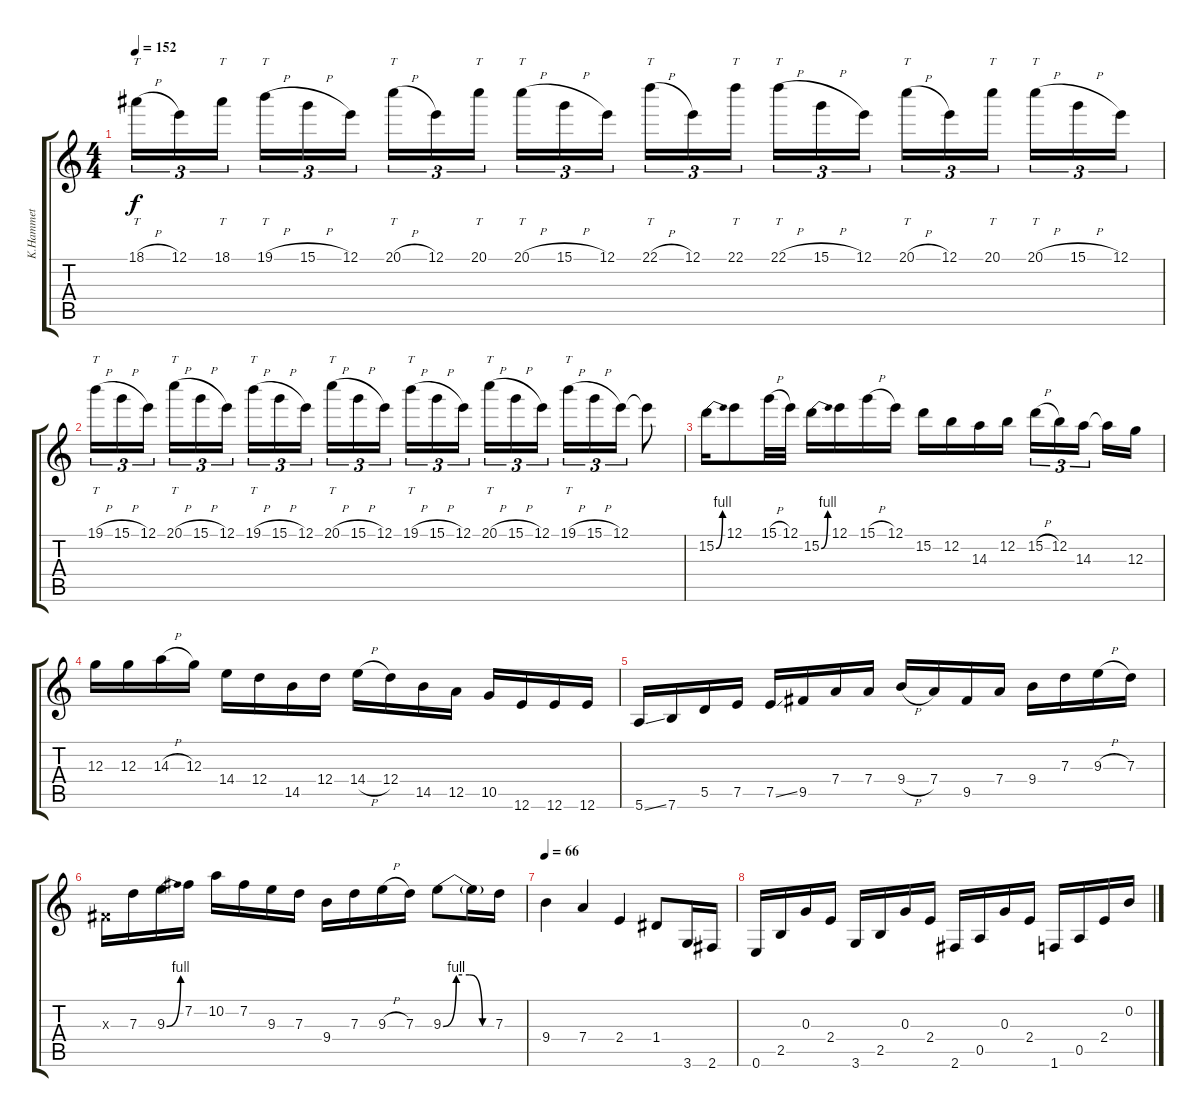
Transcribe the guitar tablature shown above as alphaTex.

\track ("K.Hammet" "K.Hammet") {instrument distortionguitar}
\staff {score tabs}
\tuning (E4 B3 G3 D3 A2 E2) {hide}
\ts (4 4)
\tempo 152
\clef g2
\ks c
18.1{h}.16{tt tu (3 2) dy f} 12.1.16{tu (3 2)} 18.1.16{tt tu (3 2)} 19.1{h}.16{tt tu (3 2)} 15.1{h}.16{tu (3 2)} 12.1.16{tu (3 2)} 20.1{h}.16{tt tu (3 2)} 12.1.16{tu (3 2)} 20.1.16{tt tu (3 2)} 20.1{h}.16{tt tu (3 2)} 15.1{h}.16{tu (3 2)} 12.1.16{tu (3 2)} 22.1{h}.16{tt tu (3 2)} 12.1.16{tu (3 2)} 22.1.16{tt tu (3 2)} 22.1{h}.16{tt tu (3 2)} 15.1{h}.16{tu (3 2)} 12.1.16{tu (3 2)} 20.1{h}.16{tt tu (3 2)} 12.1.16{tu (3 2)} 20.1.16{tt tu (3 2)} 20.1{h}.16{tt tu (3 2)} 15.1{h}.16{tu (3 2)} 12.1.16{tu (3 2)} |
19.1{h}.16{tt tu (3 2)} 15.1{h}.16{tu (3 2)} 12.1.16{tu (3 2)} 20.1{h}.16{tt tu (3 2)} 15.1{h}.16{tu (3 2)} 12.1.16{tu (3 2)} 19.1{h}.16{tt tu (3 2)} 15.1{h}.16{tu (3 2)} 12.1.16{tu (3 2)} 20.1{h}.16{tt tu (3 2)} 15.1{h}.16{tu (3 2)} 12.1.16{tu (3 2)} 19.1{h}.16{tt tu (3 2)} 15.1{h}.16{tu (3 2)} 12.1.16{tu (3 2)} 20.1{h}.16{tt tu (3 2)} 15.1{h}.16{tu (3 2)} 12.1.16{tu (3 2)} 19.1{h}.16{tt tu (3 2)} 15.1{h}.16{tu (3 2)} 12.1.16{tu (3 2)} 12.1{t}.8 |
15.2{be (bend 0 0 60 4)}.16 12.1.8 15.1{h}.32 12.1.32 15.2{be (bend 0 0 60 4)}.16 12.1.16 15.1{h}.16 12.1.16 15.2.16 12.2.16 14.3.16 12.2.16 15.2{h}.16{tu (3 2)} 12.2.16{tu (3 2)} 14.3.16{tu (3 2)} 14.3{t}.16 12.3.16 |
12.3.16 12.3.16 14.3{h}.16 12.3.16 14.4.16 12.4.16 14.5.16 12.4.16 14.4{h}.16 12.4.16 14.5.16 12.5.16 10.5.16 12.6.16 12.6.16 12.6.16 |
5.6{ss}.16 7.6.16 5.5.16 7.5.16 7.5{ss}.16 9.5.16 7.4.16 7.4.16 9.4{h}.16 7.4.16 9.5.16 7.4.16 9.4.16 7.3.16 9.3{h}.16 7.3.16 |
-1.3{x}.16 7.3.16 9.3{be (bend 0 0 60 4)}.16 7.2.16 10.2.16 7.2.16 9.3.16 7.3.16 9.4.16 7.3.16 9.3{h}.16 7.3.16 9.3{be (custom 0 0 15 4 30 4 45 0 60 0)}.8 9.3{t}.16 7.3.16 |
\tempo 66
9.4.4 7.4.4 2.4.4 1.4.8 3.6.16 2.6.16 |
0.6.16{instrument electricguitarclean} 2.5.16 0.3.16 2.4.16 3.6.16 2.5.16 0.3.16 2.4.16 2.6.16 0.5.16 0.3.16 2.4.16 1.6.16 0.5.16 2.4.16 0.2.16
